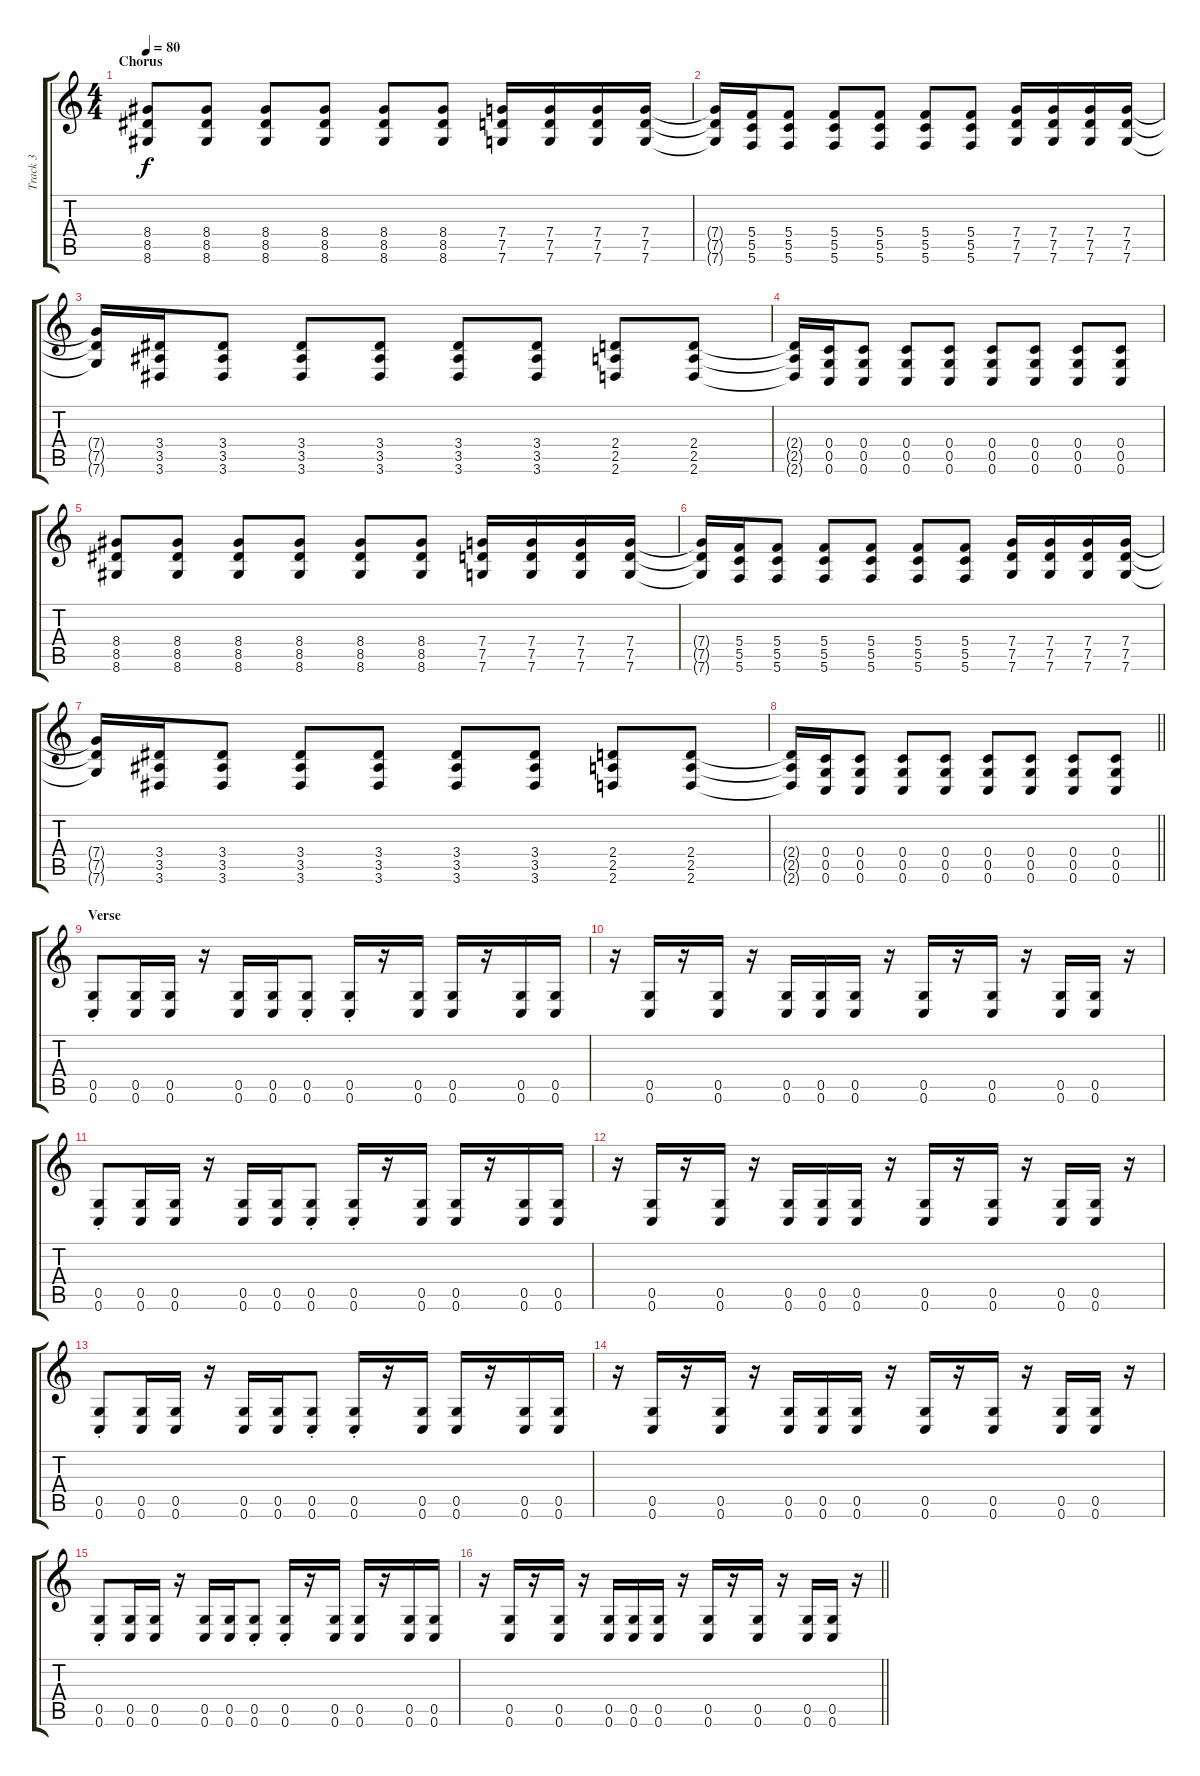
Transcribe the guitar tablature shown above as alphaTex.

\track ("Track 3" "Track 3") {instrument distortionguitar}
\staff {score tabs}
\tuning (D4 A3 F3 C3 G2 C2) {hide}
\ts (4 4)
\section ("" "Chorus")
\tempo 80
\clef g2
\ks c
(8.4 8.5 8.6).8{dy f} (8.4 8.5 8.6).8 (8.4 8.5 8.6).8 (8.4 8.5 8.6).8 (8.4 8.5 8.6).8 (8.4 8.5 8.6).8 (7.4 7.5 7.6).16 (7.4 7.5 7.6).16 (7.4 7.5 7.6).16 (7.4 7.5 7.6).16 |
(7.4{t} 7.5{t} 7.6{t}).16 (5.4 5.5 5.6).16 (5.4 5.5 5.6).8 (5.4 5.5 5.6).8 (5.4 5.5 5.6).8 (5.4 5.5 5.6).8 (5.4 5.5 5.6).8 (7.4 7.5 7.6).16 (7.4 7.5 7.6).16 (7.4 7.5 7.6).16 (7.4 7.5 7.6).16 |
(7.4{t} 7.5{t} 7.6{t}).16 (3.4 3.5 3.6).16 (3.4 3.5 3.6).8 (3.4 3.5 3.6).8 (3.4 3.5 3.6).8 (3.4 3.5 3.6).8 (3.4 3.5 3.6).8 (2.4 2.5 2.6).8 (2.4 2.5 2.6).8 |
(2.4{t} 2.5{t} 2.6{t}).16 (0.4 0.5 0.6).16 (0.4 0.5 0.6).8 (0.4 0.5 0.6).8 (0.4 0.5 0.6).8 (0.4 0.5 0.6).8 (0.4 0.5 0.6).8 (0.4 0.5 0.6).8 (0.4 0.5 0.6).8 |
(8.4 8.5 8.6).8 (8.4 8.5 8.6).8 (8.4 8.5 8.6).8 (8.4 8.5 8.6).8 (8.4 8.5 8.6).8 (8.4 8.5 8.6).8 (7.4 7.5 7.6).16 (7.4 7.5 7.6).16 (7.4 7.5 7.6).16 (7.4 7.5 7.6).16 |
(7.4{t} 7.5{t} 7.6{t}).16 (5.4 5.5 5.6).16 (5.4 5.5 5.6).8 (5.4 5.5 5.6).8 (5.4 5.5 5.6).8 (5.4 5.5 5.6).8 (5.4 5.5 5.6).8 (7.4 7.5 7.6).16 (7.4 7.5 7.6).16 (7.4 7.5 7.6).16 (7.4 7.5 7.6).16 |
(7.4{t} 7.5{t} 7.6{t}).16 (3.4 3.5 3.6).16 (3.4 3.5 3.6).8 (3.4 3.5 3.6).8 (3.4 3.5 3.6).8 (3.4 3.5 3.6).8 (3.4 3.5 3.6).8 (2.4 2.5 2.6).8 (2.4 2.5 2.6).8 |
\barLineRight lightlight
(2.4{t} 2.5{t} 2.6{t}).16 (0.4 0.5 0.6).16 (0.4 0.5 0.6).8 (0.4 0.5 0.6).8 (0.4 0.5 0.6).8 (0.4 0.5 0.6).8 (0.4 0.5 0.6).8 (0.4 0.5 0.6).8 (0.4 0.5 0.6).8 |
\section ("" "Verse")
(0.5{st} 0.6{st}).8 (0.5 0.6).16 (0.5 0.6).16 r.16 (0.5 0.6).16 (0.5 0.6).16 (0.5{st} 0.6{st}).8 (0.5{st} 0.6{st}).16 r.16 (0.5 0.6).16 (0.5 0.6).16 r.16 (0.5 0.6).16 (0.5 0.6).16 |
r.16 (0.5 0.6).16 r.16 (0.5 0.6).16 r.16 (0.5 0.6).16 (0.5 0.6).16 (0.5 0.6).16 r.16 (0.5 0.6).16 r.16 (0.5 0.6).16 r.16 (0.5 0.6).16 (0.5 0.6).16 r.16 |
(0.5{st} 0.6{st}).8 (0.5 0.6).16 (0.5 0.6).16 r.16 (0.5 0.6).16 (0.5 0.6).16 (0.5{st} 0.6{st}).8 (0.5{st} 0.6{st}).16 r.16 (0.5 0.6).16 (0.5 0.6).16 r.16 (0.5 0.6).16 (0.5 0.6).16 |
r.16 (0.5 0.6).16 r.16 (0.5 0.6).16 r.16 (0.5 0.6).16 (0.5 0.6).16 (0.5 0.6).16 r.16 (0.5 0.6).16 r.16 (0.5 0.6).16 r.16 (0.5 0.6).16 (0.5 0.6).16 r.16 |
(0.5{st} 0.6{st}).8 (0.5 0.6).16 (0.5 0.6).16 r.16 (0.5 0.6).16 (0.5 0.6).16 (0.5{st} 0.6{st}).8 (0.5{st} 0.6{st}).16 r.16 (0.5 0.6).16 (0.5 0.6).16 r.16 (0.5 0.6).16 (0.5 0.6).16 |
r.16 (0.5 0.6).16 r.16 (0.5 0.6).16 r.16 (0.5 0.6).16 (0.5 0.6).16 (0.5 0.6).16 r.16 (0.5 0.6).16 r.16 (0.5 0.6).16 r.16 (0.5 0.6).16 (0.5 0.6).16 r.16 |
(0.5{st} 0.6{st}).8 (0.5 0.6).16 (0.5 0.6).16 r.16 (0.5 0.6).16 (0.5 0.6).16 (0.5{st} 0.6{st}).8 (0.5{st} 0.6{st}).16 r.16 (0.5 0.6).16 (0.5 0.6).16 r.16 (0.5 0.6).16 (0.5 0.6).16 |
\barLineRight lightlight
r.16 (0.5 0.6).16 r.16 (0.5 0.6).16 r.16 (0.5 0.6).16 (0.5 0.6).16 (0.5 0.6).16 r.16 (0.5 0.6).16 r.16 (0.5 0.6).16 r.16 (0.5 0.6).16 (0.5 0.6).16 r.16
